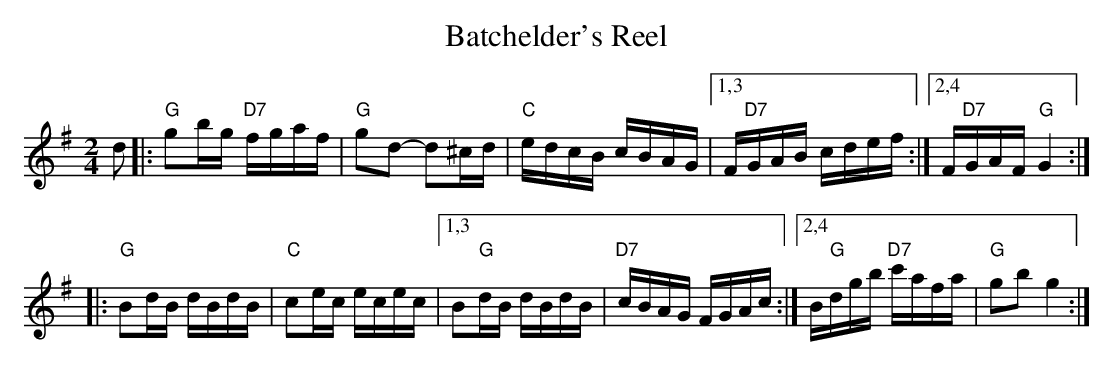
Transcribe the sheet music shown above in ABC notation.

X:1
T: Batchelder's Reel
M: 2/4
L: 1/16
K: G
d2 \
|: "G"g2bg "D7"fgaf | "G"g2d2- d2^cd | "C"edcB cBAG |1,3 F"D7"GAB cdef :|2,4 F"D7"GAF "G"G4 :|
|: "G"B2dB dBdB | "C"c2ec ecec |1,3 B2"G"dB dBdB | "D7"cBAG FGAc :|2,4 B"G"dgb "D7"c'afa | "G"g2b2 g4 :|
